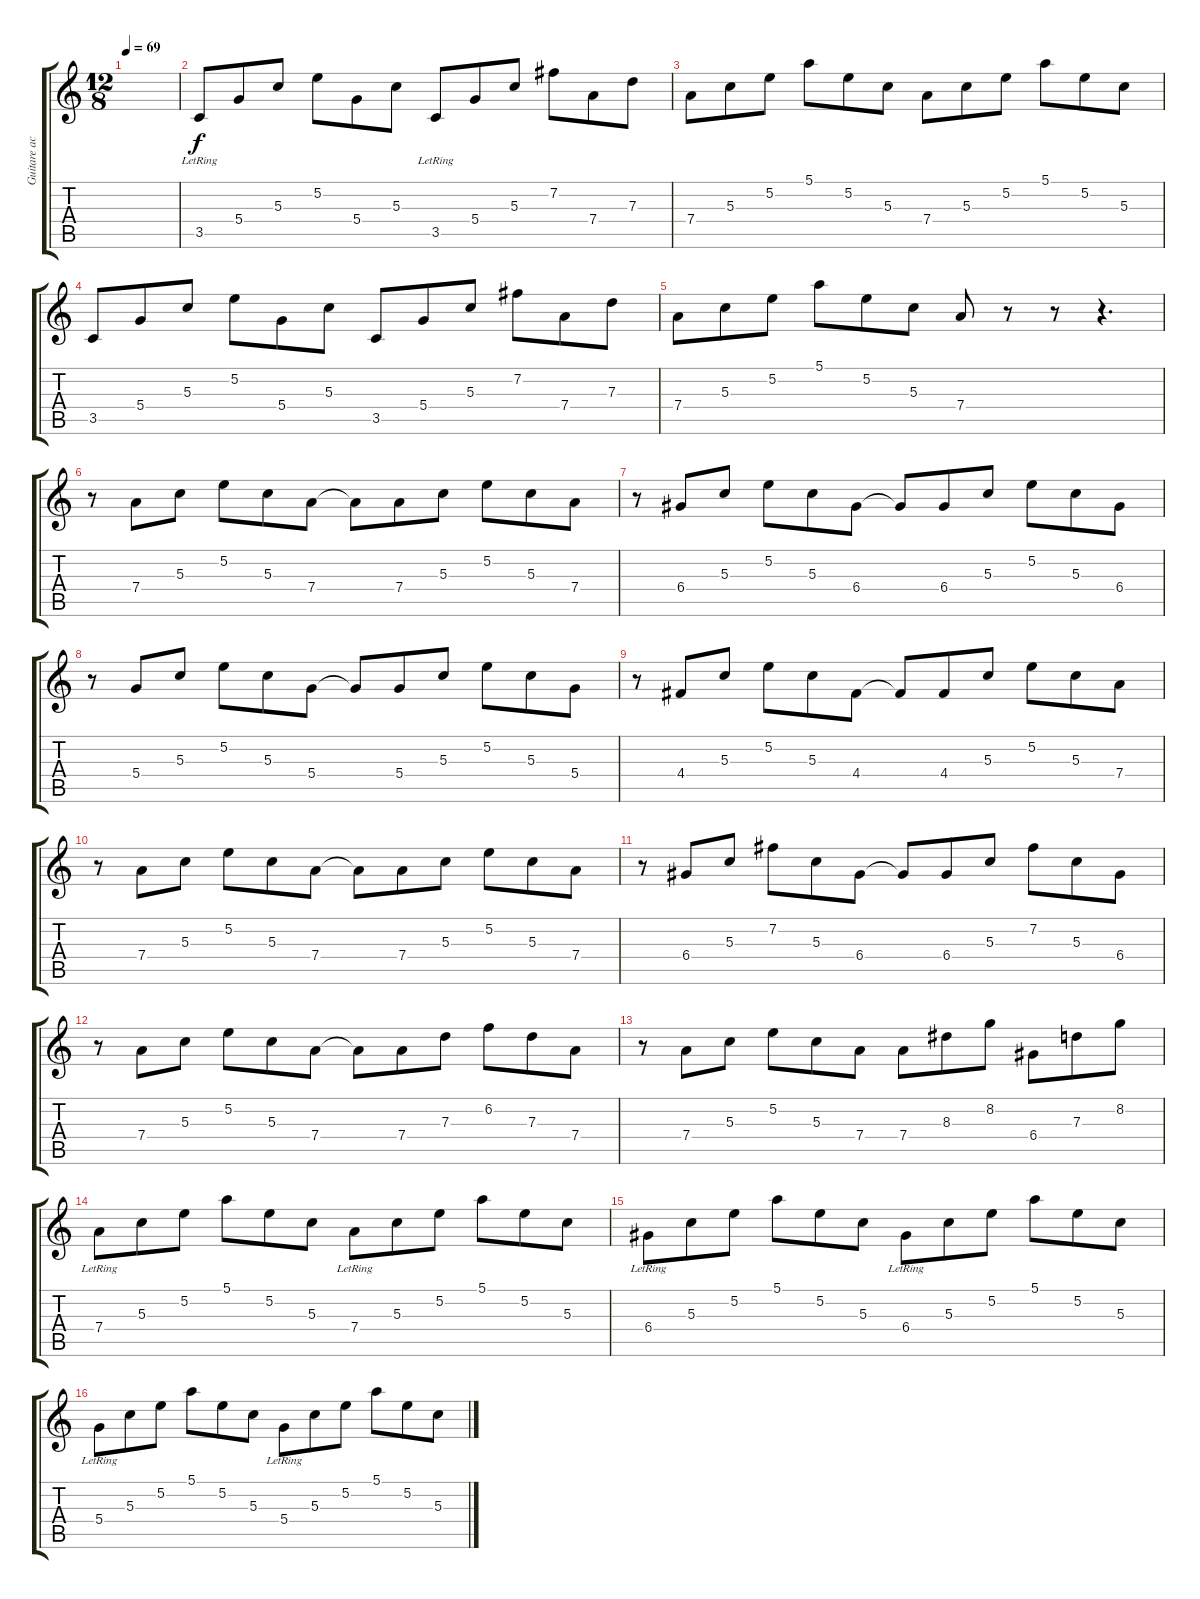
\track ("Guitare acc" "Guitare ac") {instrument electricguitarjazz}
\staff {score tabs}
\tuning (E4 B3 G3 D3 A2 E2) {hide}
\ts (12 8)
\tempo 69
\clef g2
\ks c
|
3.5{lr}.8 5.4.8 5.3.8 5.2.8 5.4.8 5.3.8 3.5{lr}.8 5.4.8 5.3.8 7.2.8 7.4.8 7.3.8 |
7.4.8 5.3.8 5.2.8 5.1.8 5.2.8 5.3.8 7.4.8 5.3.8 5.2.8 5.1.8 5.2.8 5.3.8 |
3.5.8 5.4.8 5.3.8 5.2.8 5.4.8 5.3.8 3.5.8 5.4.8 5.3.8 7.2.8 7.4.8 7.3.8 |
7.4.8 5.3.8 5.2.8 5.1.8 5.2.8 5.3.8 7.4.8 r.8 r.8 r.4{d} |
r.8 7.4.8 5.3.8 5.2.8 5.3.8 7.4.8 7.4{t}.8 7.4.8 5.3.8 5.2.8 5.3.8 7.4.8 |
r.8 6.4.8 5.3.8 5.2.8 5.3.8 6.4.8 6.4{t}.8 6.4.8 5.3.8 5.2.8 5.3.8 6.4.8 |
r.8 5.4.8 5.3.8 5.2.8 5.3.8 5.4.8 5.4{t}.8 5.4.8 5.3.8 5.2.8 5.3.8 5.4.8 |
r.8 4.4.8 5.3.8 5.2.8 5.3.8 4.4.8 4.4{t}.8 4.4.8 5.3.8 5.2.8 5.3.8 7.4.8 |
r.8 7.4.8 5.3.8 5.2.8 5.3.8 7.4.8 7.4{t}.8 7.4.8 5.3.8 5.2.8 5.3.8 7.4.8 |
r.8 6.4.8 5.3.8 7.2.8 5.3.8 6.4.8 6.4{t}.8 6.4.8 5.3.8 7.2.8 5.3.8 6.4.8 |
r.8 7.4.8 5.3.8 5.2.8 5.3.8 7.4.8 7.4{t}.8 7.4.8 7.3.8 6.2.8 7.3.8 7.4.8 |
r.8 7.4.8 5.3.8 5.2.8 5.3.8 7.4.8 7.4.8 8.3.8 8.2.8 6.4.8 7.3.8 8.2.8 |
7.4{lr}.8 5.3.8 5.2.8 5.1.8 5.2.8 5.3.8 7.4{lr}.8 5.3.8 5.2.8 5.1.8 5.2.8 5.3.8 |
6.4{lr}.8 5.3.8 5.2.8 5.1.8 5.2.8 5.3.8 6.4{lr}.8 5.3.8 5.2.8 5.1.8 5.2.8 5.3.8 |
5.4{lr}.8 5.3.8 5.2.8 5.1.8 5.2.8 5.3.8 5.4{lr}.8 5.3.8 5.2.8 5.1.8 5.2.8 5.3.8
